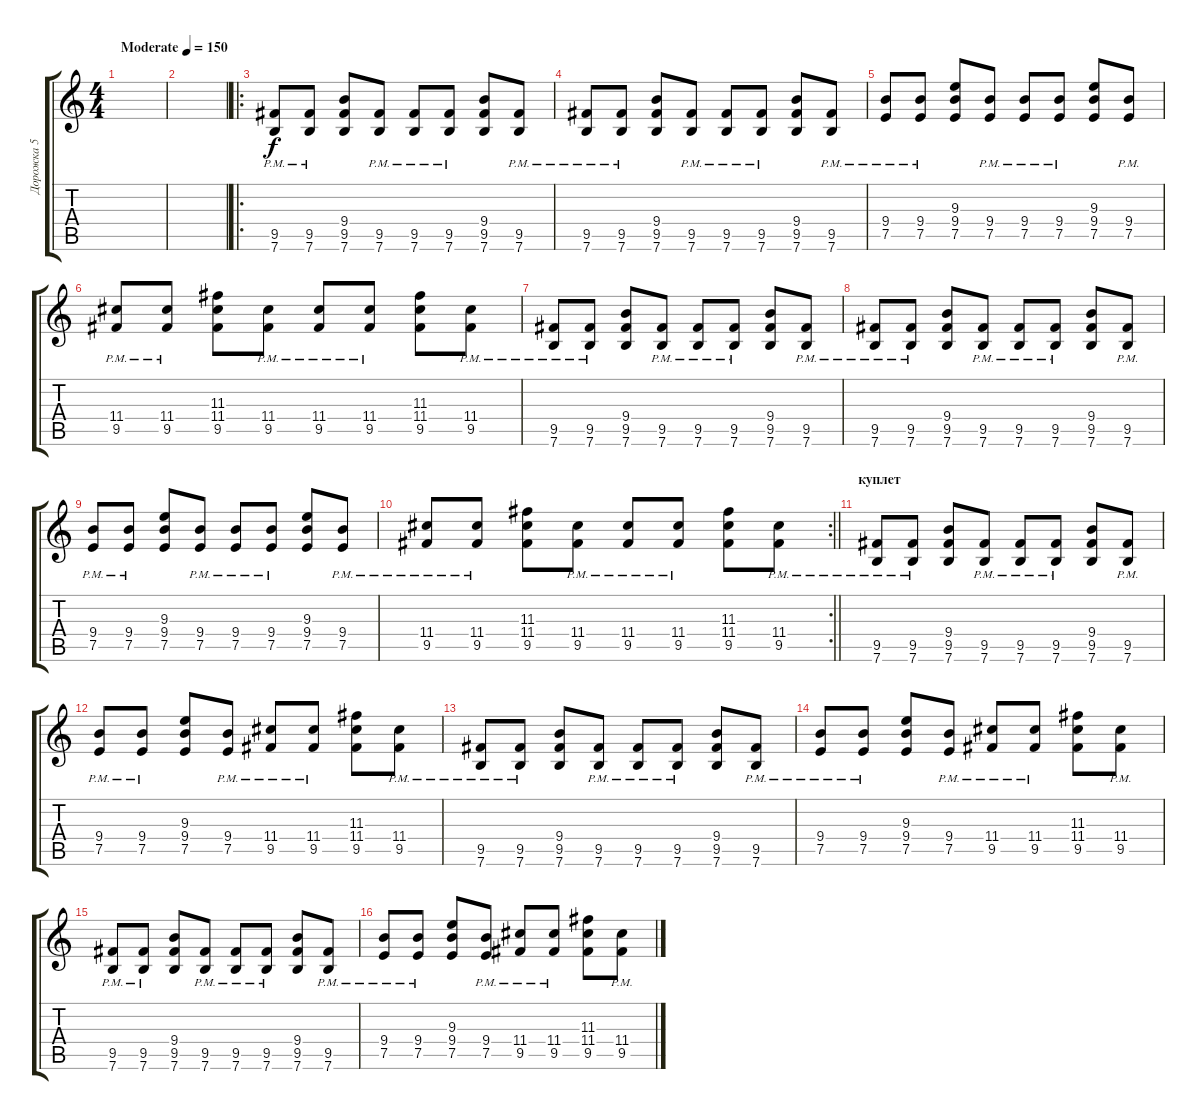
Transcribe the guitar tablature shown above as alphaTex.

\track ("Дорожка 5" "Дорожка 5") {instrument overdrivenguitar}
\staff {score tabs}
\tuning (E4 B3 G3 D3 A2 E2) {hide}
\ts (4 4)
\tempo (150 "Moderate")
\clef g2
\ks c
|
|
\ro
(9.5{pm} 7.6{pm}).8 (9.5{pm} 7.6{pm}).8 (9.4 9.5 7.6).8 (9.5{pm} 7.6{pm}).8 (9.5{pm} 7.6{pm}).8 (9.5{pm} 7.6{pm}).8 (9.4 9.5 7.6).8 (9.5{pm} 7.6{pm}).8 |
(9.5{pm} 7.6{pm}).8 (9.5{pm} 7.6{pm}).8 (9.4 9.5 7.6).8 (9.5{pm} 7.6{pm}).8 (9.5{pm} 7.6{pm}).8 (9.5{pm} 7.6{pm}).8 (9.4 9.5 7.6).8 (9.5{pm} 7.6{pm}).8 |
(9.4{pm} 7.5{pm}).8 (9.4{pm} 7.5{pm}).8 (9.3 9.4 7.5).8 (9.4{pm} 7.5{pm}).8 (9.4{pm} 7.5{pm}).8 (9.4{pm} 7.5{pm}).8 (9.3 9.4 7.5).8 (9.4{pm} 7.5{pm}).8 |
(11.4{pm} 9.5{pm}).8 (11.4{pm} 9.5{pm}).8 (11.3 11.4 9.5).8 (11.4{pm} 9.5{pm}).8 (11.4{pm} 9.5{pm}).8 (11.4{pm} 9.5{pm}).8 (11.3 11.4 9.5).8 (11.4{pm} 9.5{pm}).8 |
(9.5{pm} 7.6{pm}).8 (9.5{pm} 7.6{pm}).8 (9.4 9.5 7.6).8 (9.5{pm} 7.6{pm}).8 (9.5{pm} 7.6{pm}).8 (9.5{pm} 7.6{pm}).8 (9.4 9.5 7.6).8 (9.5{pm} 7.6{pm}).8 |
(9.5{pm} 7.6{pm}).8 (9.5{pm} 7.6{pm}).8 (9.4 9.5 7.6).8 (9.5{pm} 7.6{pm}).8 (9.5{pm} 7.6{pm}).8 (9.5{pm} 7.6{pm}).8 (9.4 9.5 7.6).8 (9.5{pm} 7.6{pm}).8 |
(9.4{pm} 7.5{pm}).8 (9.4{pm} 7.5{pm}).8 (9.3 9.4 7.5).8 (9.4{pm} 7.5{pm}).8 (9.4{pm} 7.5{pm}).8 (9.4{pm} 7.5{pm}).8 (9.3 9.4 7.5).8 (9.4{pm} 7.5{pm}).8 |
\rc 2
\barLineRight lightlight
(11.4{pm} 9.5{pm}).8 (11.4{pm} 9.5{pm}).8 (11.3 11.4 9.5).8 (11.4{pm} 9.5{pm}).8 (11.4{pm} 9.5{pm}).8 (11.4{pm} 9.5{pm}).8 (11.3 11.4 9.5).8 (11.4{pm} 9.5{pm}).8 |
\section ("" "куплет")
(9.5{pm} 7.6{pm}).8 (9.5{pm} 7.6{pm}).8 (9.4 9.5 7.6).8 (9.5{pm} 7.6{pm}).8 (9.5{pm} 7.6{pm}).8 (9.5{pm} 7.6{pm}).8 (9.4 9.5 7.6).8 (9.5{pm} 7.6{pm}).8 |
(9.4{pm} 7.5{pm}).8 (9.4{pm} 7.5{pm}).8 (9.3 9.4 7.5).8 (9.4{pm} 7.5{pm}).8 (11.4{pm} 9.5{pm}).8 (11.4{pm} 9.5{pm}).8 (11.3 11.4 9.5).8 (11.4{pm} 9.5{pm}).8 |
(9.5{pm} 7.6{pm}).8 (9.5{pm} 7.6{pm}).8 (9.4 9.5 7.6).8 (9.5{pm} 7.6{pm}).8 (9.5{pm} 7.6{pm}).8 (9.5{pm} 7.6{pm}).8 (9.4 9.5 7.6).8 (9.5{pm} 7.6{pm}).8 |
(9.4{pm} 7.5{pm}).8 (9.4{pm} 7.5{pm}).8 (9.3 9.4 7.5).8 (9.4{pm} 7.5{pm}).8 (11.4{pm} 9.5{pm}).8 (11.4{pm} 9.5{pm}).8 (11.3 11.4 9.5).8 (11.4{pm} 9.5{pm}).8 |
(9.5{pm} 7.6{pm}).8 (9.5{pm} 7.6{pm}).8 (9.4 9.5 7.6).8 (9.5{pm} 7.6{pm}).8 (9.5{pm} 7.6{pm}).8 (9.5{pm} 7.6{pm}).8 (9.4 9.5 7.6).8 (9.5{pm} 7.6{pm}).8 |
(9.4{pm} 7.5{pm}).8 (9.4{pm} 7.5{pm}).8 (9.3 9.4 7.5).8 (9.4{pm} 7.5{pm}).8 (11.4{pm} 9.5{pm}).8 (11.4{pm} 9.5{pm}).8 (11.3 11.4 9.5).8 (11.4{pm} 9.5{pm}).8
